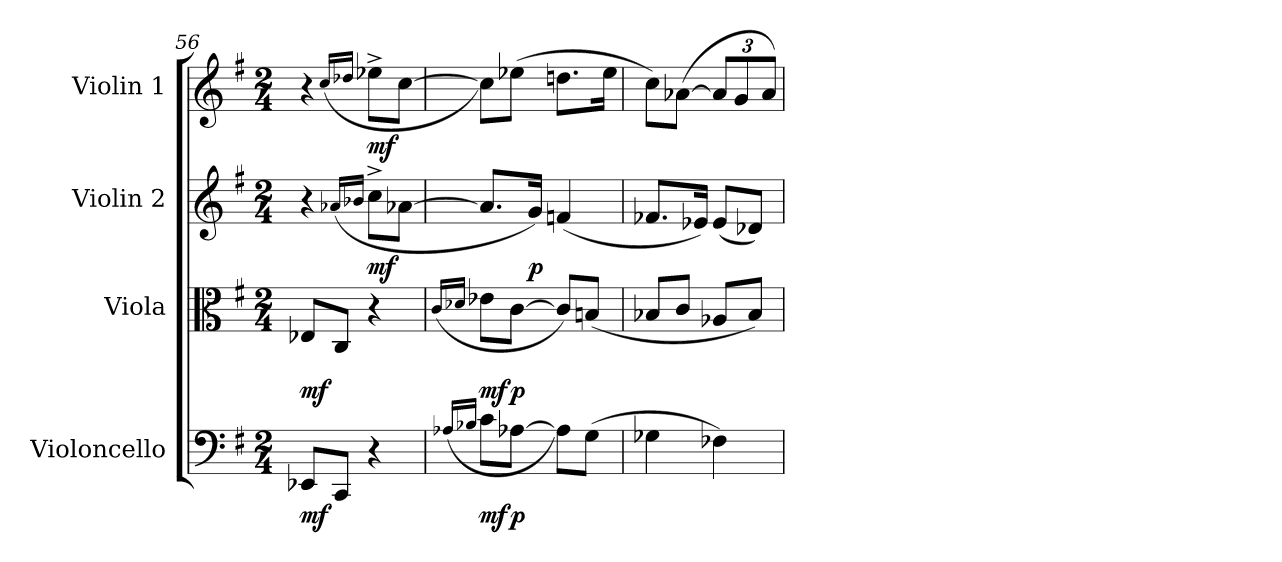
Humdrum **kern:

**kern	**dynam	**kern	**dynam	**kern	**dynam	**kern	**dynam
*part4	*part4	*part3	*part3	*part2	*part2	*part1	*part1
*staff4	*staff4	*staff3	*staff3	*staff2	*staff2	*staff1	*staff1
*I"Violoncello	*	*I"Viola	*	*I"Violin 2	*	*I"Violin 1	*
*I'Vc	*	*I'Vla	*	*I'Vln	*	*I'Vln	*
*clefF4	*	*clefC3	*	*clefG2	*	*clefG2	*
*k[f#]	*	*k[f#]	*	*k[f#]	*	*k[f#]	*
*M2/4	*	*M2/4	*	*M2/4	*	*M2/4	*
=56	=56	=56	=56	=56	=56	=56	=56
!	!LO:DY:b	!	!LO:DY:b	!	!	!	!
8EE-X/L	mf	8E-X/L	mf	4r	.	4r	.
8CC/J	.	8C/J	.	.	.	.	.
.	.	.	.	(>16qa-X/LL	.	(>16qcc/LL	.
.	.	.	.	16qb-X/JJ	.	16qdd-X/JJ	.
!	!	!	!	!	!LO:DY:b	!	!LO:DY:b
4r	.	4r	.	8cc^\L	mf	8ee-X^\L	mf
.	.	.	.	[8a-\J	.	[8cc\J	.
!!LO:LB:g=z
=57	=57	=57	=57	=57	=57	=57	=57
(>16qA-X/LL	.	(>16qc/LL	.	.	.	.	.
16qB-X/JJ	.	16qd-X/JJ	.	.	.	.	.
!	!LO:DY:b	!	!LO:DY:b	!	!	!	!
8c\L	mf	8e-X\L	mf	8.a-/L]	.	8cc\L])	.
!	!LO:DY:b	!	!LO:DY:b	!	!	!	!LO:DY:b
!	!	!	!	!	!	!	!LO:DY:n=1:b
[8A-\J	p	[8c\J	p	.	.	(8ee-X\J	p other-dynamics
!	!	!	!	!	!LO:DY:b	!	!
.	.	.	.	16g/Jk)	p	.	.
8A-\L])	.	8c/L])	.	(4fn/	.	8.ddn\L	.
(8G\J	.	(8Bn/J	.	.	.	.	.
.	.	.	.	.	.	16ee-\Jk	.
=58	=58	=58	=58	=58	=58	=58	=58
4G-X\	.	8B-X/L	.	8.f-X/L	.	8cc\L)	.
.	.	8c/J	.	.	.	(<[8a-X\J	.
.	.	.	.	16e-X/Jk)	.	.	.
*	*	*	*	*	*	*Xbrackettup	*
4F-X\)	.	8A-X/L	.	(8e-/L	.	12a-/L]	.
.	.	.	.	.	.	12g/	.
.	.	8B-/J)	.	8d-X/J)	.	.	.
.	.	.	.	.	.	12a-/J)	.
=	=	=	=	=	=	=	=
*-	*-	*-	*-	*-	*-	*-	*-
